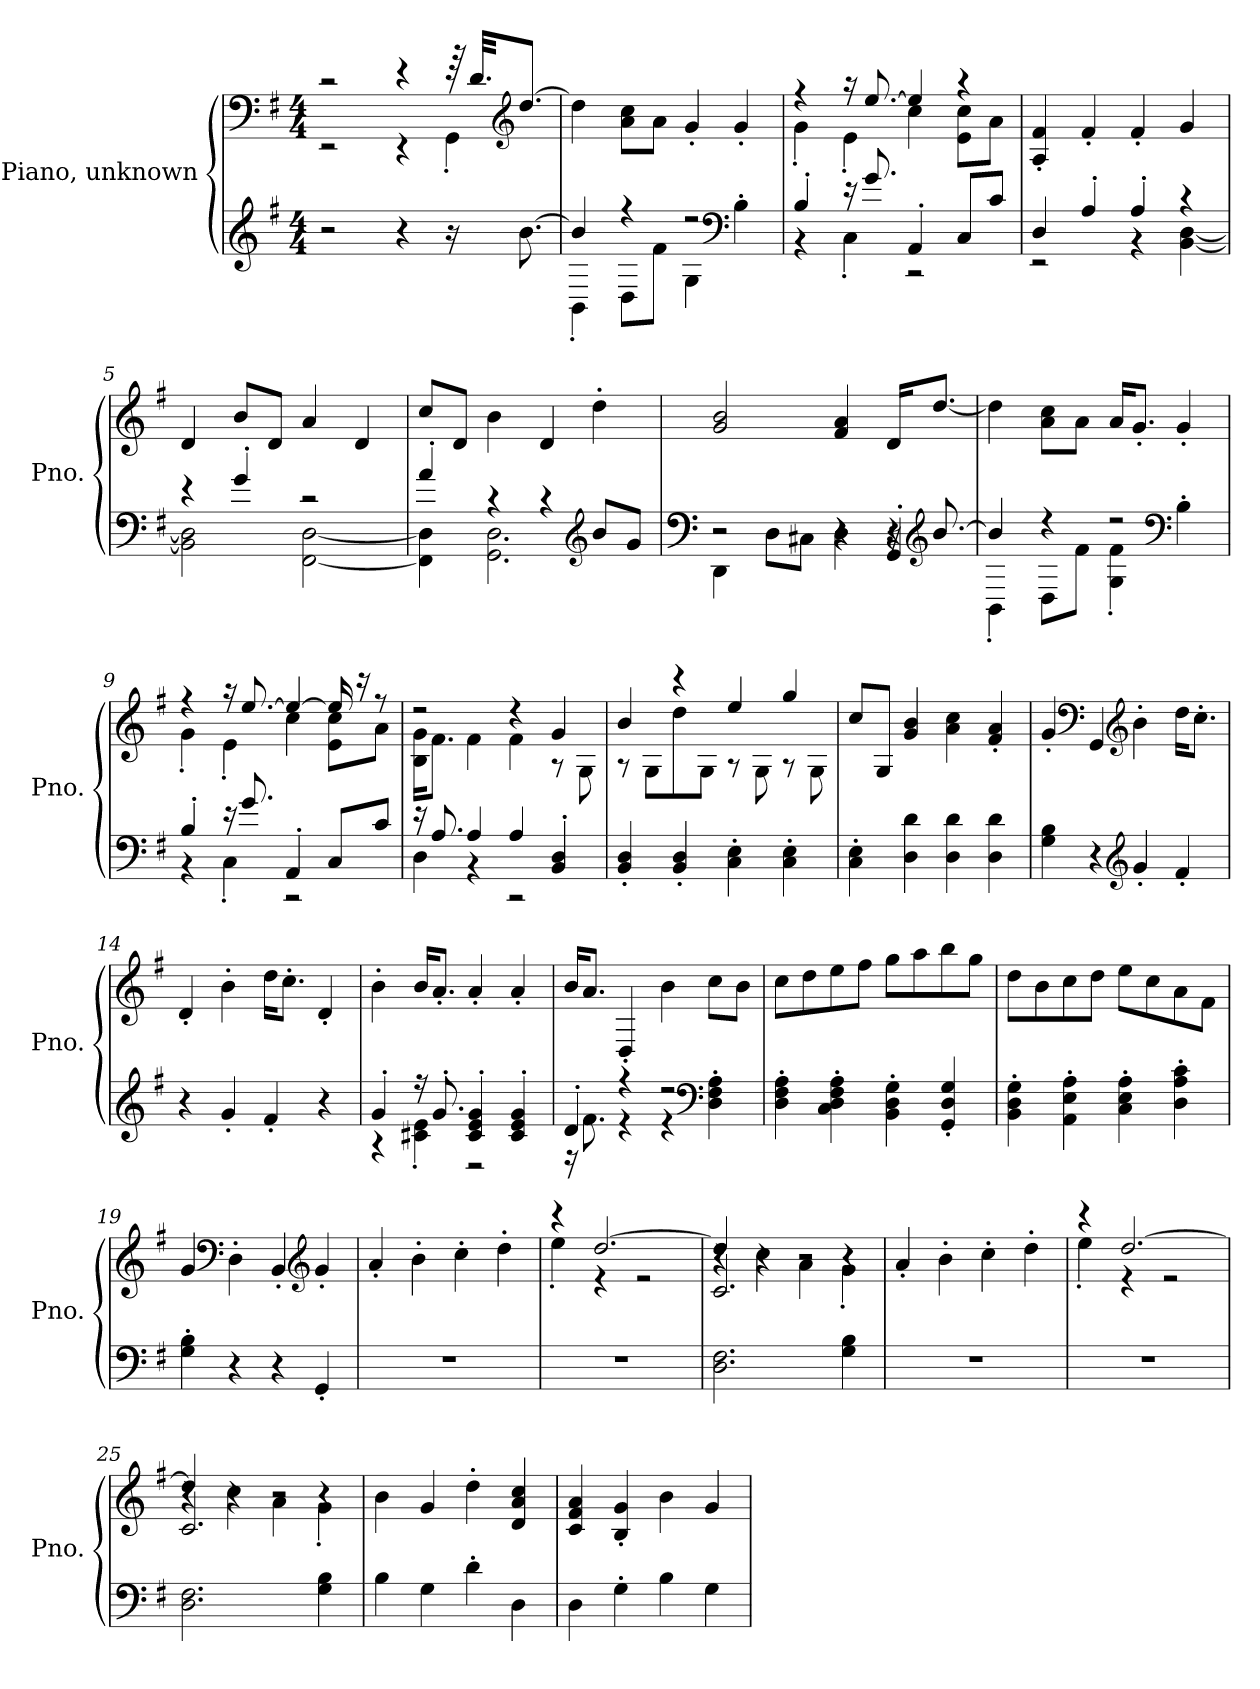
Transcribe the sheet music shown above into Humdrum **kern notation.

**kern	**kern
*part1	*part1
*staff2	*staff1
*I"Piano, unknown	*
*I'Pno.	*
*clefG2	*clefF4
*k[f#]	*k[f#]
*M4/4	*M4/4
*MM120	*MM120
=1	=1
*	*^
2r	2r	2r
4r	4r	4r
16r	64r	4GG'\
.	32.d/KKL	.
*	*clefG2	*
[8.b\	[8.dd/J	.
*	*v	*v
=2	=2
*^	*
4b/]	4BB'\	4dd\]
4r	8D\L	8a\ 8cc\L
.	8f#\J	8a\J
2r	4G\	4g'/
*clefF4	*	*
.	4B'\	4g'/
=3	=3	=3
*	*	*^
4B'/	4r	4r	4g'\
16r	4C'\	16r	4e'\
8.g/	.	[8.ee/	.
4AA'/	2r	4ee/]	4cc\
8C/L	.	4r	8e\ 8cc\L
8c/J	.	.	8a\J
*	*	*v	*v
=4	=4	=4
4D/	2r	4A/' 4f#/'
4A'/	.	4f#'/
4A'/	4r	4f#'/
4r	[4BB\ [4D\	4g/
=5	=5	=5
4r	2BB\] 2D\]	4d/
4g'/	.	8b/L
.	.	8d/J
2r	[2FF#\ [2D\	4a/
.	.	4d/
!!LO:LB:g=z
=6	=6	=6
4a'/	4FF#\] 4D\]	8cc/L
.	.	8d/J
4r	2.GG\ 2.D\	4b\
4r	.	4d/
*clefG2	*	*
8b/L	.	4dd'\
8g/J	.	.
*v	*v	*
=7	=7
*clefF4	*
*^	*
*	*^	*
2r	4DD\	2r	2g/ 2b/
.	8D\L	.	.
.	8C#X\J	.	.
4r	4D\	4r	4f#/ 4a/
16r	4r	4GG'/	16d/KL
*clefG2	*	*	*
[8.b/	.	.	[8.dd/J
*	*v	*v	*
=8	=8	=8
4b/]	4BB'\	4dd\]
4r	8D\L	8a\ 8cc\L
.	8f#\J	8a\J
2r	4G\' 4f#\'	16a/KL
.	.	8.g'/J
*clefF4	*	*
.	4B'\	4g'/
=9	=9	=9
*	*	*^
4B'/	4r	4r	4g'\
16r	4C'\	16r	4e'\
8.g/	.	[8.ee/	.
4AA'/	2r	4ee/_	4cc\
8C/L	.	16ee/]	8e\ 8cc\L
.	.	16r	.
8c/J	.	8r	8a\J
=10	=10	=10	=10
16r	4D\	2r	16B\ 16g\KL
8.A/	.	.	8.f#\J
4A/	4r	.	4f#\
4A/	2r	4r	4f#\
4BB/' 4D/'	.	4g/	8r
.	.	.	8G\
*v	*v	*	*
!!LO:LB:g=z	!!
=11	=11	=11
4BB/' 4D/'	4b/	8r
.	.	8G\L
4BB/' 4D/'	4r	8dd\
.	.	8G\J
4C\' 4E\'	4ee/	8r
.	.	8G\
4C\' 4E\'	4gg/	8r
.	.	8G\
*	*v	*v
=12	=12
4C\' 4E\'	8cc/L
.	8G/J
4D\ 4d\	4g/ 4b/
4D\ 4d\	4a\ 4cc\
4D\ 4d\	4f#/' 4a/'
=13	=13
4G\ 4B\	4g'/
*	*clefF4
4r	4GG/
*clefG2	*clefG2
4g'/	4b'\
4f#'/	16dd\KL
.	8.cc'\J
=14	=14
4r	4d'/
4g'/	4b'\
4f#'/	16dd\KL
.	8.cc'\J
4r	4d'/
=15	=15
*^	*
4g'/	4r	4b'\
16r	4c#X\' 4e\'	16b/KL
8.g'/	.	8.a'/J
4c#/' 4e/' 4g/'	2r	4a'/
4c#/' 4e/' 4g/'	.	4a'/
!!LO:LB:g=z
=16	=16	=16
4d'/	16r	16b/KL
.	8.f#\	8.a/J
4r	4r	4D'/
2r	4r	4b\
*clefF4	*	*
.	4D\' 4F#\' 4A\'	8cc\L
.	.	8b\J
*v	*v	*
=17	=17
4D\' 4F#\' 4A\'	8cc\L
.	8dd\
4C\' 4D\' 4F#\' 4A\'	8ee\
.	8ff#\J
4BB\' 4D\' 4G\'	8gg\L
.	8aa\
4GG/' 4D/' 4G/'	8bb\
.	8gg\J
=18	=18
4BB\' 4D\' 4G\'	8dd\L
.	8b\
4AA\' 4E\' 4A\'	8cc\
.	8dd\J
4C\' 4E\' 4A\'	8ee\L
.	8cc\
4D\' 4A\' 4c\'	8a\
.	8f#\J
=19	=19
4G\' 4B\'	4g/
*	*clefF4
4r	4D'\
4r	4BB'/
*	*clefG2
4GG'/	4g'/
=20	=20
1r	4a'/
.	4b'\
.	4cc'\
.	4dd'\
=21	=21
*	*^
1r	4r	4ee'\
.	[2.dd/	4r
.	.	2r
!!LO:LB:g=z
=22	=22	=22
*	*	*^
2.D\ 2.F#\	4dd/]	4r	2.c/
.	4r	4cc\	.
.	2r	4a\	.
4G\ 4B\	.	4g'\	4r
*	*v	*v	*v
=23	=23
1r	4a'/
.	4b'\
.	4cc'\
.	4dd'\
=24	=24
*	*^
1r	4r	4ee'\
.	[2.dd/	4r
.	.	2r
=25	=25	=25
*	*	*^
2.D\ 2.F#\	4dd/]	4r	2.c/
.	4r	4cc\	.
.	2r	4a\	.
4G\ 4B\	.	4g'\	4r
*	*v	*v	*v
=26	=26
4B\	4b\
4G\	4g/
4d'\	4dd'\
4D\	4d/ 4a/ 4cc/
=27	=27
4D\	4c/ 4f#/ 4a/
4G'\	4B/' 4g/'
4B\	4b\
4G\	4g/
=	=
*-	*-
